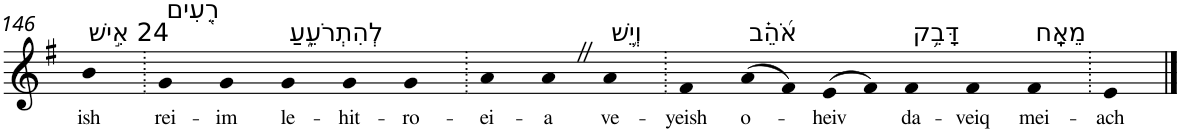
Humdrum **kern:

**kern	**text
*part1	*part1
*staff1	*staff1
*I"Piano	*
*I'Pno	*
!!LO:PB:g=z
*clefG2	*
*k[f#]	*
*G:	*
=146	=146
!LO:TX:a:t=24 אִ֣ישׁ	!
!	!LO:LY:b
4b	ish
=147.	=147.
!LO:TX:a:t=רֵ֭עִים	!
!	!LO:LY:b
4g	rei-
!	!LO:LY:b
4g	-im
!LO:TX:a:t=לְהִתְרֹעֵ֑עַ	!
!	!LO:LY:b
4g	le-
!	!LO:LY:b
4g	-hit-
!	!LO:LY:b
4g	-ro-
=148.	=148.
!	!LO:LY:b
4a	-ei-
!	!LO:LY:b
4aZ	-a
!LO:TX:a:t=וְיֵ֥שׁ	!
!	!LO:LY:b
4a	ve-
=149.	=149.
!	!LO:LY:b
4f#	-yeish
!LO:TX:a:t=אֹ֝הֵ֗ב	!
!	!LO:LY:b
(>8a	o-
8f#)	.
!	!LO:LY:b
(>8e	-heiv
8f#)	.
!LO:TX:a:t=דָּבֵ֥ק	!
!	!LO:LY:b
4f#	da-
!	!LO:LY:b
4f#	-veiq
!LO:TX:a:t=מֵאָֽח	!
!	!LO:LY:b
4f#	mei-
=150.	=150.
!	!LO:LY:b
4e	-ach
==	==
*-	*-
